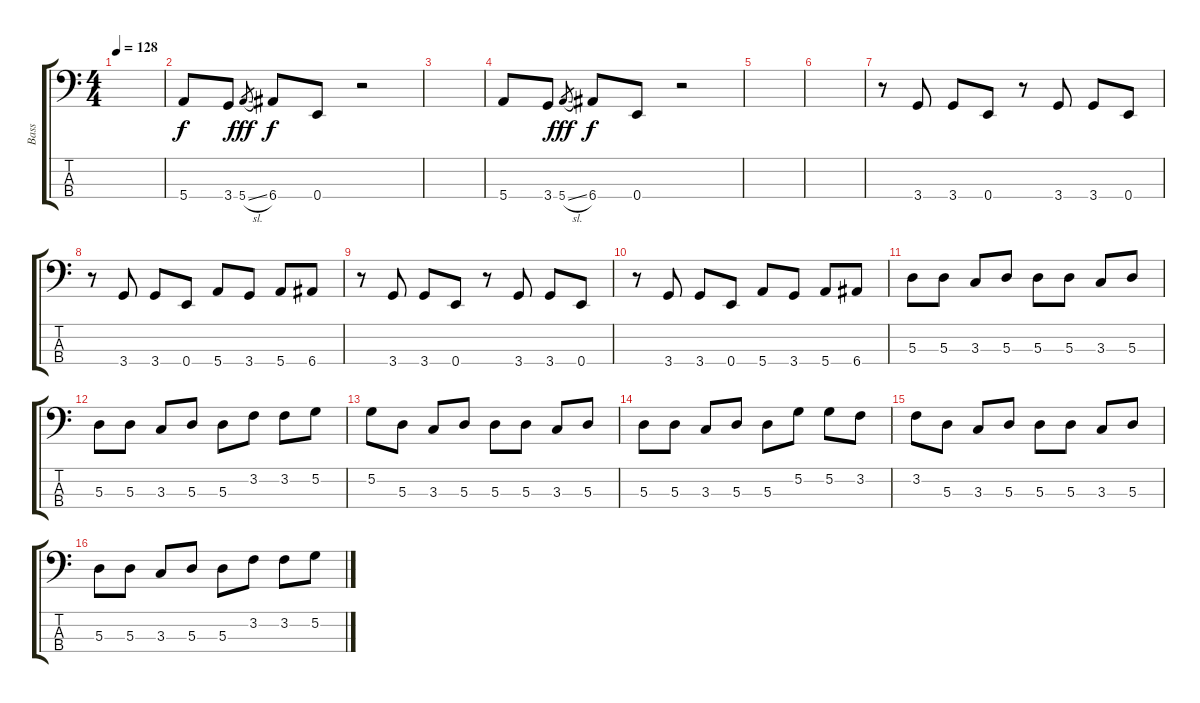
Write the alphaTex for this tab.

\track ("Bass" "Bass") {instrument electricbassfinger}
\staff {score tabs}
\tuning (G2 D2 A1 E1) {hide}
\ts (4 4)
\tempo 128
\clef f4
\ks c
|
5.4.8 3.4.8 5.4{sl}.8{gr dy fff} 6.4.8{dy f} 0.4.8 r.2 |
|
5.4.8 3.4.8 5.4{sl}.8{gr dy fff} 6.4.8{dy f} 0.4.8 r.2 |
|
|
r.8 3.4.8 3.4.8 0.4.8 r.8 3.4.8 3.4.8 0.4.8 |
r.8 3.4.8 3.4.8 0.4.8 5.4.8 3.4.8 5.4.8 6.4.8 |
r.8 3.4.8 3.4.8 0.4.8 r.8 3.4.8 3.4.8 0.4.8 |
r.8 3.4.8 3.4.8 0.4.8 5.4.8 3.4.8 5.4.8 6.4.8 |
5.3.8 5.3.8 3.3.8 5.3.8 5.3.8 5.3.8 3.3.8 5.3.8 |
5.3.8 5.3.8 3.3.8 5.3.8 5.3.8 3.2.8 3.2.8 5.2.8 |
5.2.8 5.3.8 3.3.8 5.3.8 5.3.8 5.3.8 3.3.8 5.3.8 |
5.3.8 5.3.8 3.3.8 5.3.8 5.3.8 5.2.8 5.2.8 3.2.8 |
3.2.8 5.3.8 3.3.8 5.3.8 5.3.8 5.3.8 3.3.8 5.3.8 |
5.3.8 5.3.8 3.3.8 5.3.8 5.3.8 3.2.8 3.2.8 5.2.8
